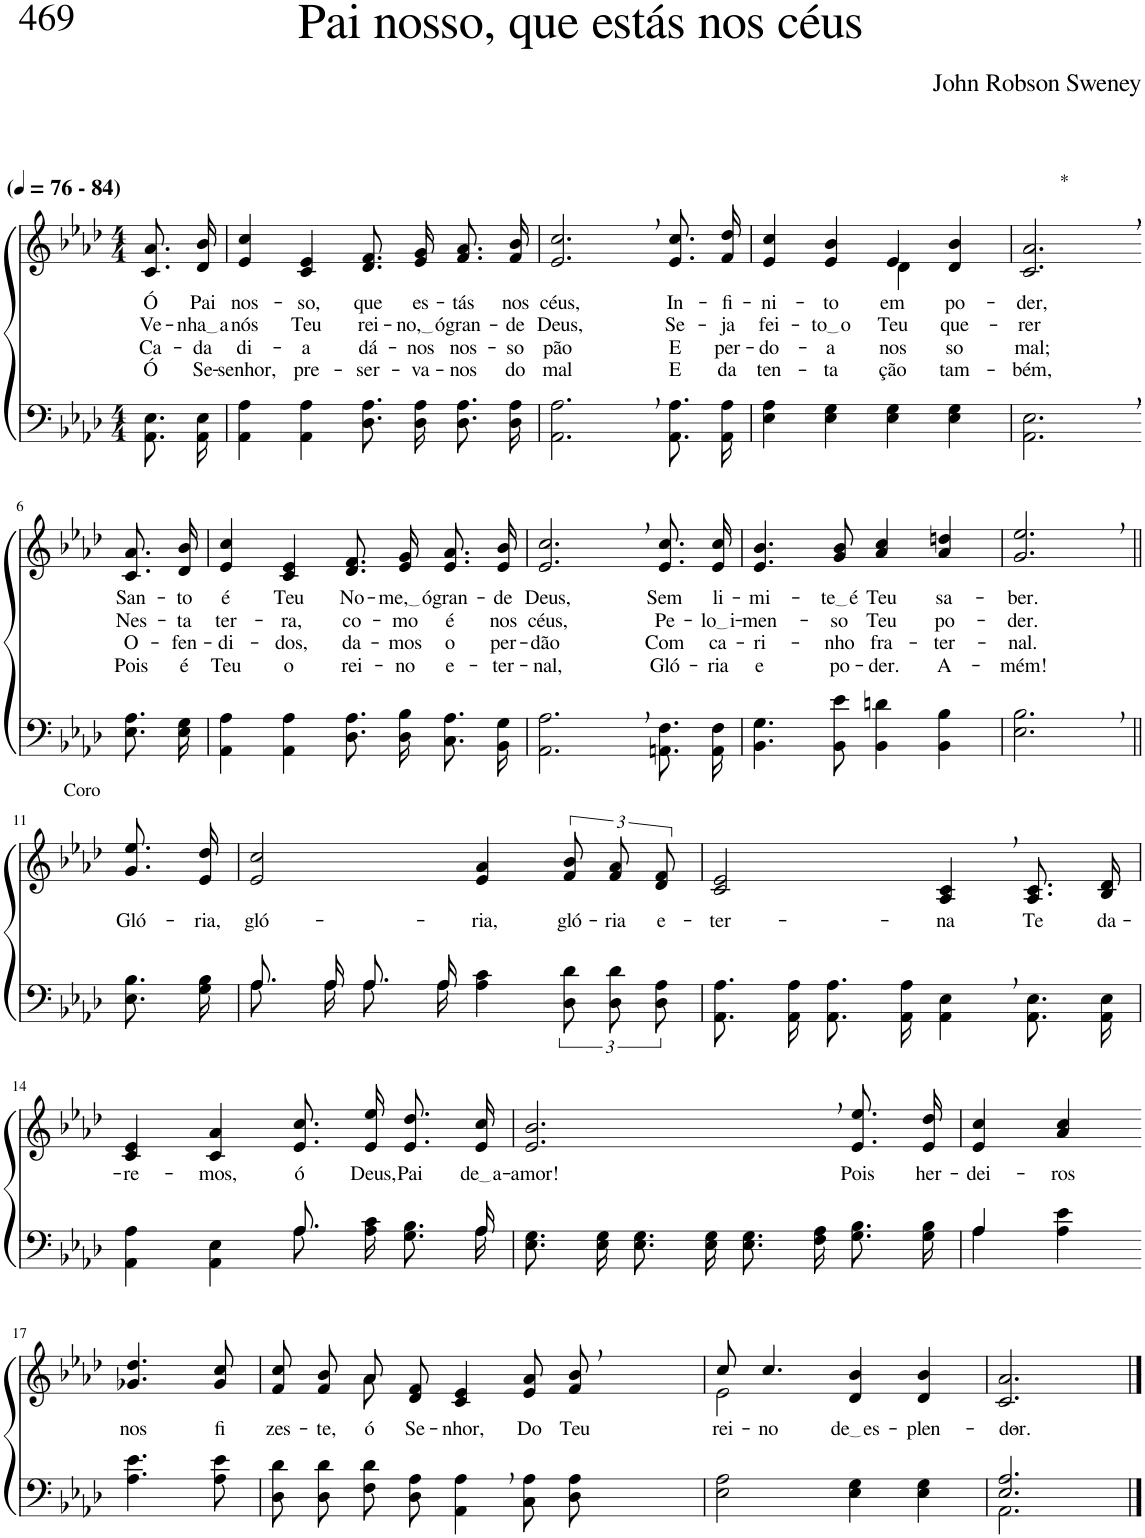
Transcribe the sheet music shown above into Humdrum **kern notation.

**kern	**kern	**text	**text	**text	**text
*part2	*part1	*part1	*part1	*part1	*part1
*staff2	*staff1	*staff1	*staff1	*staff1	*staff1
*I"Parte III e IV	*I"Parte I e II	*	*	*	*
*clefF4	*clefG2	*	*	*	*
*k[b-e-a-d-]	*k[b-e-a-d-]	*	*	*	*
*M4/4	*M4/4	*	*	*	*
*MM76	*MM76	*	*	*	*
=1	=1	=1	=1	=1	=1
!	!LO:TX:a:B:t=(	!	!	!	!
!	!LO:TX:a:B:t=- 84)	!	!	!	!
!	!	!LO:LY:b	!LO:LY:b	!LO:LY:b	!LO:LY:b
8.AA-/ 8.E-/L	8.c/ 8.a-/L	Ó	Ve-	Ca-	Ó
!	!	!LO:LY:b	!LO:LY:b	!LO:LY:b	!LO:LY:b
16AA-/ 16E-/Jk	16d-/ 16b-/Jk	Pai	nha a	-da	Se-
=2	=2	=2	=2	=2	=2
!	!	!LO:LY:b	!LO:LY:b	!LO:LY:b	!LO:LY:b
4AA-\ 4A-\	4e-/ 4cc/	nos-	nós	di-	-senhor,
!	!	!LO:LY:b	!LO:LY:b	!LO:LY:b	!LO:LY:b
4AA-\ 4A-\	4c/ 4e-/	-so,	Teu	-a	pre-
!	!	!LO:LY:b	!LO:LY:b	!LO:LY:b	!LO:LY:b
8.D-\ 8.A-\L	8.d-/ 8.f/L	que	rei-	dá-	-ser-
!	!	!LO:LY:b	!LO:LY:b	!LO:LY:b	!LO:LY:b
16D-\ 16A-\Jk	16e-/ 16g/Jk	es-	no, ó	-nos	-va-
!	!	!LO:LY:b	!LO:LY:b	!LO:LY:b	!LO:LY:b
8.D-\ 8.A-\L	8.f/ 8.a-/L	-tás	gran-	nos-	-nos
!	!	!LO:LY:b	!LO:LY:b	!LO:LY:b	!LO:LY:b
16D-\ 16A-\Jk	16f/ 16b-/Jk	nos	-de	-so	do
=3	=3	=3	=3	=3	=3
!	!	!LO:LY:b	!LO:LY:b	!LO:LY:b	!LO:LY:b
2.AA-\, 2.A-\,	2.e-/, 2.cc/,	céus,	Deus,	pão	mal
!	!	!LO:LY:b	!LO:LY:b	!LO:LY:b	!LO:LY:b
8.AA-\ 8.A-\L	8.e-/ 8.cc/L	In-	Se-	E	E
!	!	!LO:LY:b	!LO:LY:b	!LO:LY:b	!LO:LY:b
16AA-\ 16A-\Jk	16f/ 16dd-/Jk	-fi-	-ja	per-	da
=4	=4	=4	=4	=4	=4
!	!	!LO:LY:b	!LO:LY:b	!LO:LY:b	!LO:LY:b
*	*^	*	*	*	*
4E-\ 4A-\	4e-/ 4cc/	2ryy	-ni-	fei-	-do-	ten-
!	!	!	!LO:LY:b	!LO:LY:b	!LO:LY:b	!LO:LY:b
4E-\ 4G\	4e-/ 4b-/	.	-to	to o	-a	-ta-
!	!	!	!LO:LY:b	!LO:LY:b	!LO:LY:b	!LO:LY:b
4E-\ 4G\	4e-/	4d-\	em	Teu	nos-	-ção
!	!	!	!LO:LY:b	!LO:LY:b	!LO:LY:b	!LO:LY:b
4E-\ 4G\	4d-/ 4b-/	4ryy	po-	que-	-so	tam-
=5	=5	=5	=5	=5	=5	=5
!	!LO:TX:a:t=*	!	!	!	!	!
!	!	!	!LO:LY:b	!LO:LY:b	!LO:LY:b	!LO:LY:b
*	*v	*v	*	*	*	*
2.AA-\, 2.E-\,	2.c/, 2.a-/,	-der,	-rer	mal;	-bém,
!!LO:LB:g=z
=6-	=6-	=6-	=6-	=6-	=6-
!	!	!LO:LY:b	!LO:LY:b	!LO:LY:b	!LO:LY:b
8.E-\ 8.A-\L	8.c/ 8.a-/L	San-	Nes-	O-	Pois
!	!	!LO:LY:b	!LO:LY:b	!LO:LY:b	!LO:LY:b
16E-\ 16G\Jk	16d-/ 16b-/Jk	-to	-ta	-fen-	é
=7	=7	=7	=7	=7	=7
!	!	!LO:LY:b	!LO:LY:b	!LO:LY:b	!LO:LY:b
4AA-\ 4A-\	4e-/ 4cc/	é	ter-	-di-	Teu
!	!	!LO:LY:b	!LO:LY:b	!LO:LY:b	!LO:LY:b
4AA-\ 4A-\	4c/ 4e-/	Teu	-ra,	-dos,	o
!	!	!LO:LY:b	!LO:LY:b	!LO:LY:b	!LO:LY:b
8.D-\ 8.A-\L	8.d-/ 8.f/L	No-	co-	da-	rei-
!	!	!LO:LY:b	!LO:LY:b	!LO:LY:b	!LO:LY:b
16D-\ 16B-\Jk	16e-/ 16g/Jk	me, ó	mo	-mos	-no
!	!	!LO:LY:b	!LO:LY:b	!LO:LY:b	!LO:LY:b
8.C\ 8.A-\L	8.e-/ 8.a-/L	gran-	-é	o	e-
!	!	!LO:LY:b	!LO:LY:b	!LO:LY:b	!LO:LY:b
16BB-\ 16G\Jk	16e-/ 16b-/Jk	-de	nos	per-	-ter-
=8	=8	=8	=8	=8	=8
!	!	!LO:LY:b	!LO:LY:b	!LO:LY:b	!LO:LY:b
2.AA-\, 2.A-\,	2.e-/, 2.cc/,	Deus,	céus,	-dão	-nal,
!	!	!LO:LY:b	!LO:LY:b	!LO:LY:b	!LO:LY:b
8.AAn/ 8.F/L	8.e-/ 8.cc/L	Sem	Pe-	Com	Gló-
!	!	!LO:LY:b	!LO:LY:b	!LO:LY:b	!LO:LY:b
16AA/ 16F/Jk	16e-/ 16cc/Jk	li-	lo i	ca-	-ria
=9	=9	=9	=9	=9	=9
!	!	!LO:LY:b	!LO:LY:b	!LO:LY:b	!LO:LY:b
4.BB-\ 4.G\	4.e-/ 4.b-/	-mi-	-men-	-ri-	e
!	!	!LO:LY:b	!LO:LY:b	!LO:LY:b	!LO:LY:b
8BB-\ 8e-\	8g/ 8b-/	te é	-so	-nho	po-
!	!	!LO:LY:b	!LO:LY:b	!LO:LY:b	!LO:LY:b
4BB-\ 4dn\	4a-/ 4cc/	Teu	Teu	fra-	-der.
!	!	!LO:LY:b	!LO:LY:b	!LO:LY:b	!LO:LY:b
4BB-\ 4B-\	4a-/ 4ddn/	sa-	po-	-ter-	A-
=10	=10	=10	=10	=10	=10
!	!	!LO:LY:b	!LO:LY:b	!LO:LY:b	!LO:LY:b
2.E-\, 2.B-\,	2.g/, 2.ee-/,	-ber.	-der.	-nal.	-mém!
!!LO:LB:g=z
=11||	=11||	=11||	=11||	=11||	=11||
!	!LO:TX:a:t=Coro	!	!	!	!
!	!	!LO:LY:b	!	!	!
8.E-\ 8.B-\L	8.g\ 8.ee-\L	Gló-	.	.	.
!	!	!LO:LY:b	!	!	!
16G\ 16B-\Jk	16e-\ 16dd-\Jk	-ria,	.	.	.
=12	=12	=12	=12	=12	=12
*^	*	*	*	*	*
!	!	!	!LO:LY:b	!	!	!
8.A-/L	8.A-\L	2e-/ 2cc/	gló-	.	.	.
16A-/Jk	16A-\Jk	.	.	.	.	.
8.A-/L	8.A-\L	.	.	.	.	.
16A-/Jk	16A-\Jk	.	.	.	.	.
!	!	!	!LO:LY:b	!	!	!
2ryy	4A-\ 4c\	4e-/ 4a-/	-ria,	.	.	.
!	!	!	!LO:LY:b	!	!	!
.	12D-\ 12d-\L	12f/ 12b-/L	gló-	.	.	.
!	!	!	!LO:LY:b	!	!	!
.	12D-\ 12d-\	12f/ 12a-/	-ria	.	.	.
!	!	!	!LO:LY:b	!	!	!
.	12D-\ 12A-\J	12d-/ 12f/J	e-	.	.	.
=13	=13	=13	=13	=13	=13	=13
!	!	!	!LO:LY:b	!	!	!
*v	*v	*	*	*	*	*
8.AA-\ 8.A-\L	2c/ 2e-/	-ter-	.	.	.
16AA-\ 16A-\Jk	.	.	.	.	.
8.AA-\ 8.A-\L	.	.	.	.	.
16AA-\ 16A-\Jk	.	.	.	.	.
!	!	!LO:LY:b	!	!	!
4AA-\, 4E-\,	4A-/, 4c/,	-na	.	.	.
!	!	!LO:LY:b	!	!	!
8.AA-/ 8.E-/L	8.A-/ 8.c/L	Te	.	.	.
!	!	!LO:LY:b	!	!	!
16AA-/ 16E-/Jk	16B-/ 16d-/Jk	da-	.	.	.
!!LO:LB:g=z
=14	=14	=14	=14	=14	=14
*^	*	*	*	*	*
!	!	!	!LO:LY:b	!	!	!
2ryy	4AA-\ 4A-\	4c/ 4e-/	-re-	.	.	.
!	!	!	!LO:LY:b	!	!	!
.	4AA-\ 4E-\	4c/ 4a-/	-mos,	.	.	.
!	!	!	!LO:LY:b	!	!	!
8.A-/	8.A-\L	8.e-/ 8.cc/L	ó	.	.	.
!	!	!	!LO:LY:b	!	!	!
4ryy	16A-\ 16c\Jk	16e-/ 16ee-/Jk	Deus,	.	.	.
!	!	!	!LO:LY:b	!	!	!
.	8.G\ 8.B-\L	8.e-/ 8.dd-/L	Pai	.	.	.
!	!	!	!LO:LY:b	!	!	!
16A-/	16A-\Jk	16e-/ 16cc/Jk	de a	.	.	.
=15	=15	=15	=15	=15	=15	=15
!	!	!	!LO:LY:b	!	!	!
*v	*v	*	*	*	*	*
8.E-\ 8.G\L	2.e-/, 2.b-/,	-amor!	.	.	.
16E-\ 16G\Jk	.	.	.	.	.
8.E-\ 8.G\L	.	.	.	.	.
16E-\ 16G\Jk	.	.	.	.	.
8.E-\ 8.G\L	.	.	.	.	.
16F\ 16A-\Jk	.	.	.	.	.
!	!	!LO:LY:b	!	!	!
8.G\ 8.B-\L	8.e-/ 8.ee-/L	Pois	.	.	.
!	!	!LO:LY:b	!	!	!
16G\ 16B-\Jk	16e-/ 16dd-/Jk	her-	.	.	.
=16	=16	=16	=16	=16	=16
*^	*	*	*	*	*
!	!	!	!LO:LY:b	!	!	!
4A-\	4A-/	4e-/ 4cc/	-dei-	.	.	.
!	!	!	!LO:LY:b	!	!	!
4A-\ 4e-\	4ryy	4a-/ 4cc/	-ros	.	.	.
*v	*v	*	*	*	*	*
!!LO:LB:g=z
=17-	=17-	=17-	=17-	=17-	=17-
*k[b-e-a-d-]	*k[b-e-a-d-]	*	*	*	*
*^	*	*	*	*	*
!	!	!	!LO:LY:b	!	!	!
*v	*v	*	*	*	*	*
4.A-\ 4.e-\	4.g-X/ 4.dd-/	nos	.	.	.
!	!	!LO:LY:b	!	!	!
8A-\ 8e-\	8g-/ 8cc/	fi-	.	.	.
=18	=18	=18	=18	=18	=18
*	*^	*	*	*	*
!	!	!	!LO:LY:b	!	!	!
8D-\ 8d-\L	4ryy	8f/ 8cc/L	-zes-	.	.	.
!	!	!	!LO:LY:b	!	!	!
8D-\ 8d-\J	.	8f/ 8b-/J	-te,	.	.	.
!	!	!	!LO:LY:b	!	!	!
8F\ 8d-\L	8a-\	8a-/L	ó	.	.	.
!	!	!	!LO:LY:b	!	!	!
8D-\ 8A-\J	2ryy	8d-/ 8f/J	Se-	.	.	.
!	!	!	!LO:LY:b	!	!	!
4AA-\, 4A-\,	.	4c/ 4e-/	-nhor,	.	.	.
!	!	!	!LO:LY:b	!	!	!
8C\ 8A-\L	.	8e-/ 8a-/L	Do	.	.	.
!	!	!	!LO:LY:b	!	!	!
8D-\ 8A-\J	8ryy	8f/ 8b-/J	Teu	.	.	.
=19	=19	=19	=19	=19	=19	=19
!	!	!	!LO:LY:b	!	!	!
2E-\ 2A-\	8cc/	2e-\	rei-	.	.	.
!	!	!	!LO:LY:b	!	!	!
.	4.cc/	.	-no	.	.	.
!	!	!	!LO:LY:b	!	!	!
4E-\ 4G\	4d-/ 4b-/	2ryy	de es	.	.	.
!	!	!	!LO:LY:b	!	!	!
4E-\ 4G\	4d-/ 4b-/	.	-plen-	.	.	.
*	*v	*v	*	*	*	*
=20	=20	=20	=20	=20	=20
*^	*	*	*	*	*
!	!	!	!LO:LY:b	!	!	!
2.E-/ 2.A-/	2.AA-\	2.c/ 2.a-/	-dor.-	.	.	.
*v	*v	*	*	*	*	*
==	==	==	==	==	==
*-	*-	*-	*-	*-	*-
